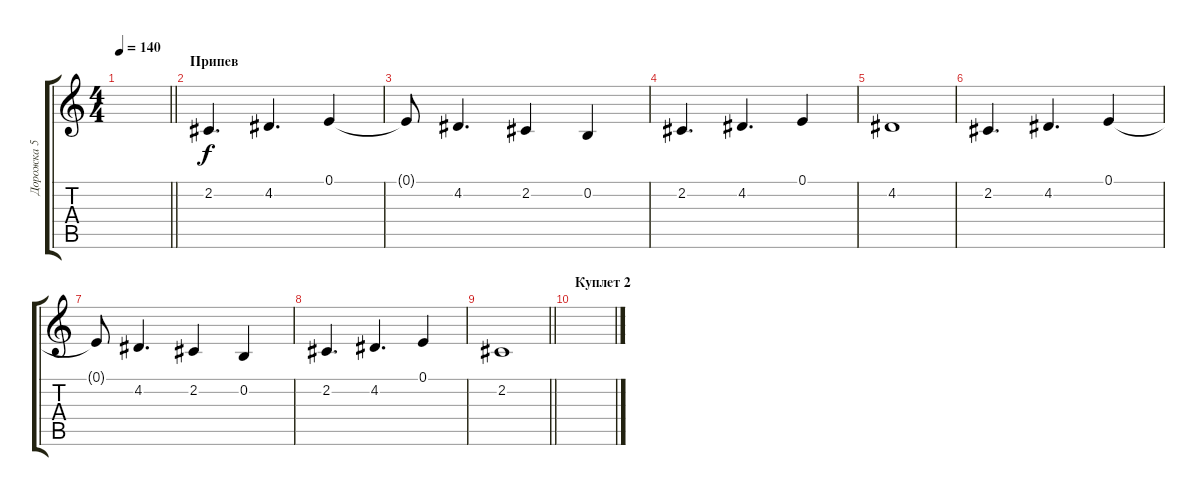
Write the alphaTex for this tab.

\track ("Дорожка 5" "Дорожка 5") {instrument stringensemble1}
\staff {score tabs}
\tuning (E4 B3 G3 D3 A2 E2) {hide}
\ts (4 4)
\tempo 140
\clef g2
\barLineRight lightlight
\ks c
|
\section ("" "Припев")
2.2.4{d} 4.2.4{d} 0.1.4 |
0.1{t}.8 4.2.4{d} 2.2.4 0.2.4 |
2.2.4{d} 4.2.4{d} 0.1.4 |
4.2.1 |
2.2.4{d} 4.2.4{d} 0.1.4 |
0.1{t}.8 4.2.4{d} 2.2.4 0.2.4 |
2.2.4{d} 4.2.4{d} 0.1.4 |
\barLineRight lightlight
2.2.1 |
\section ("" "Куплет 2")
